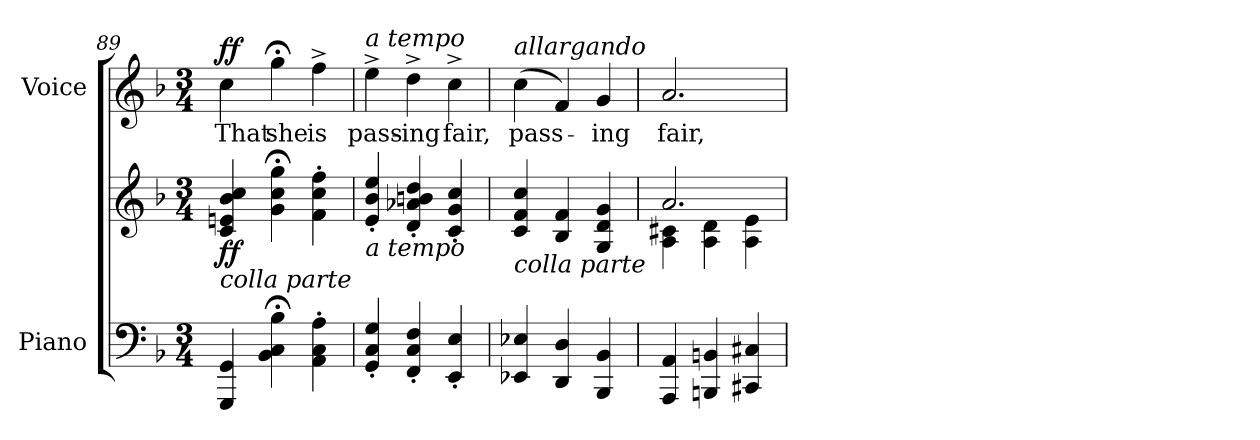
**kern	**kern	**dynam	**kern	**text	**dynam
*part2	*part2	*part2	*part1	*part1	*part1
*staff3	*staff2	*staff2/3	*staff1	*staff1	*staff1
*I"Piano	*	*	*I"Voice	*	*
*I'Pno	*	*	*	*	*
!!LO:LB:g=z
*clefF4	*clefG2	*	*clefG2	*	*
*k[b-]	*k[b-]	*	*k[b-]	*	*
*M3/4	*M3/4	*	*M3/4	*	*
=89	=89	=89	=89	=89	=89
!	!LO:TX:b:i:t=colla parte	!	!	!	!
!	!	!LO:DY:b	!	!LO:LY:b	!LO:DY:a
4GGG/ 4GG/	4c/ 4en/ 4b-/ 4cc/	ff	4cc\	That	ff
!	!	!	!	!LO:LY:b	!
4BB-\;< 4C\;< 4B-\;<	4g\;< 4cc\;< 4gg\;<	.	4gg;<\	she	.
!	!	!	!	!LO:LY:b	!
4AA\' 4C\' 4A\'	4f\' 4cc\' 4ff\'	.	4ff^\	is	.
=90	=90	=90	=90	=90	=90
!	!	!	!LO:TX:a:i:t=a tempo	!	!
!	!LO:TX:b:i:t=a tempo	!	!	!	!
!	!	!	!	!LO:LY:b	!
4GG/' 4C/' 4G/'	4e/' 4b-/' 4ee/'	.	4ee^\	pass-	.
!	!	!	!	!LO:LY:b	!
4FF/' 4C/' 4F/'	4d/' 4a-X/' 4bn/' 4dd/'	.	4dd^\	-ing	.
!	!	!	!	!LO:LY:b	!
4EE/' 4E/'	4c/' 4g/' 4cc/'	.	4cc^\	fair,	.
=91	=91	=91	=91	=91	=91
!	!	!	!LO:TX:a:i:t=allargando	!	!
!	!LO:TX:b:i:t=colla parte	!	!	!	!
!	!	!	!	!LO:LY:b	!
4EE-X/ 4E-X/	4c/ 4f/ 4cc/	.	(4cc\	pass-	.
4DD/ 4D/	4B-/ 4f/	.	4f/)	.	.
!	!	!	!	!LO:LY:b	!
4BBB-/ 4BB-/	4G/ 4d/ 4g/	.	4g/	-ing	.
=92	=92	=92	=92	=92	=92
*	*^	*	*	*	*
!	!	!	!	!	!LO:LY:b	!
4AAA/ 4AA/	2.a/	4A\ 4c#X\	.	2.a/	fair,	.
4BBBn/ 4BBn/	.	4A\ 4d\	.	.	.	.
4CC#X/ 4C#X/	.	4A\ 4e\	.	.	.	.
*	*v	*v	*	*	*	*
=	=	=	=	=	=
*-	*-	*-	*-	*-	*-
